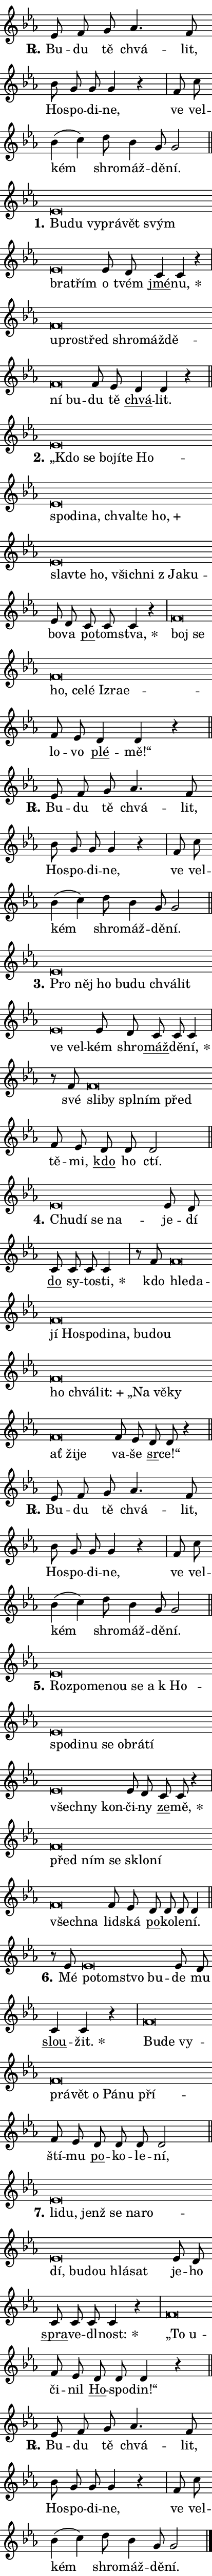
\version "2.22.1"
\header { tagline = "" }
\paper {
  indent = 0\cm
  top-margin = 0\cm
  right-margin = 0\cm
  bottom-margin = 0\cm
  left-margin = 0\cm
  paper-width = 7\cm
  page-breaking = #ly:one-page-breaking
  system-system-spacing.basic-distance = #11
  score-system-spacing.basic-distance = #11
  ragged-last = ##f
}


%% Author: Thomas Morley
%% https://lists.gnu.org/archive/html/lilypond-user/2020-05/msg00002.html
#(define (line-position grob)
"Returns position of @var[grob} in current system:
   @code{'start}, if at first time-step
   @code{'end}, if at last time-step
   @code{'middle} otherwise
"
  (let* ((col (ly:item-get-column grob))
         (ln (ly:grob-object col 'left-neighbor))
         (rn (ly:grob-object col 'right-neighbor))
         (col-to-check-left (if (ly:grob? ln) ln col))
         (col-to-check-right (if (ly:grob? rn) rn col))
         (break-dir-left
           (and
             (ly:grob-property col-to-check-left 'non-musical #f)
             (ly:item-break-dir col-to-check-left)))
         (break-dir-right
           (and
             (ly:grob-property col-to-check-right 'non-musical #f)
             (ly:item-break-dir col-to-check-right))))
        (cond ((eqv? 1 break-dir-left) 'start)
              ((eqv? -1 break-dir-right) 'end)
              (else 'middle))))

#(define (tranparent-at-line-position vctor)
  (lambda (grob)
  "Relying on @code{line-position} select the relevant enry from @var{vctor}.
Used to determine transparency,"
    (case (line-position grob)
      ((end) (not (vector-ref vctor 0)))
      ((middle) (not (vector-ref vctor 1)))
      ((start) (not (vector-ref vctor 2))))))

noteHeadBreakVisibility =
#(define-music-function (break-visibility)(vector?)
"Makes @code{NoteHead}s transparent relying on @var{break-visibility}"
#{
  \override NoteHead.transparent =
    #(tranparent-at-line-position break-visibility)
#})

#(define delete-ledgers-for-transparent-note-heads
  (lambda (grob)
    "Reads whether a @code{NoteHead} is transparent.
If so this @code{NoteHead} is removed from @code{'note-heads} from
@var{grob}, which is supposed to be @code{LedgerLineSpanner}.
As a result ledgers are not printed for this @code{NoteHead}"
    (let* ((nhds-array (ly:grob-object grob 'note-heads))
           (nhds-list
             (if (ly:grob-array? nhds-array)
                 (ly:grob-array->list nhds-array)
                 '()))
           ;; Relies on the transparent-property being done before
           ;; Staff.LedgerLineSpanner.after-line-breaking is executed.
           ;; This is fragile ...
           (to-keep
             (remove
               (lambda (nhd)
                 (ly:grob-property nhd 'transparent #f))
               nhds-list)))
      ;; TODO find a better method to iterate over grob-arrays, similiar
      ;; to filter/remove etc for lists
      ;; For now rebuilt from scratch
      (set! (ly:grob-object grob 'note-heads)  '())
      (for-each
        (lambda (nhd)
          (ly:pointer-group-interface::add-grob grob 'note-heads nhd))
        to-keep))))

hideNotes = {
  \noteHeadBreakVisibility #begin-of-line-visible
}
unHideNotes = {
  \noteHeadBreakVisibility #all-visible
}

% work-around for resetting accidentals
% https://lilypond.org/doc/v2.23/Documentation/notation/displaying-rhythms#unmetered-music
cadenzaMeasure = {
  \cadenzaOff
  \partial 1024 s1024
  \cadenzaOn
}

#(define-markup-command (accent layout props text) (markup?)
  "Underline accented syllable"
  (interpret-markup layout props
    #{\markup \override #'(offset . 4.3) \underline { #text }#}))

responsum = \markup \concat {
  "R" \hspace #-1.05 \path #0.1 #'((moveto 0 0.07) (lineto 0.9 0.8)) \hspace #0.05 "."
}

\layout {
    \context {
        \Staff
        \remove "Time_signature_engraver"
        \override LedgerLineSpanner.after-line-breaking = #delete-ledgers-for-transparent-note-heads
    }
    \context {
        \Voice {
            \override NoteHead.output-attributes = #'((class . "notehead"))
            \override Hairpin.height = #0.55
        }
    }
    \context {
        \Lyrics {
            \override StanzaNumber.output-attributes = #'((class . "stanzanumber"))
            \override LyricSpace.minimum-distance = #0.9
            \override LyricText.font-name = #"TeX Gyre Schola"
            \override LyricText.font-size = 1
            \override StanzaNumber.font-name = #"TeX Gyre Schola Bold"
            \override StanzaNumber.font-size = 1
        }
    }
}

% magnetic-lyrics.ily
%
%   written by
%     Jean Abou Samra <jean@abou-samra.fr>
%     Werner Lemberg <wl@gnu.org>
%
%   adapted by
%     Jiri Hon <jiri.hon@gmail.com>
%
% Version 2022-Apr-15

% https://www.mail-archive.com/lilypond-user@gnu.org/msg149350.html

#(define (Left_hyphen_pointer_engraver context)
   "Collect syllable-hyphen-syllable occurrences in lyrics and store
them in properties.  This engraver only looks to the left.  For
example, if the lyrics input is @code{foo -- bar}, it does the
following.

@itemize @bullet
@item
Set the @code{text} property of the @code{LyricHyphen} grob between
@q{foo} and @q{bar} to @code{foo}.

@item
Set the @code{left-hyphen} property of the @code{LyricText} grob with
text @q{foo} to the @code{LyricHyphen} grob between @q{foo} and
@q{bar}.
@end itemize

Use this auxiliary engraver in combination with the
@code{lyric-@/text::@/apply-@/magnetic-@/offset!} hook."
   (let ((hyphen #f)
         (text #f))
     (make-engraver
      (acknowledgers
       ((lyric-syllable-interface engraver grob source-engraver)
        (set! text grob)))
      (end-acknowledgers
       ((lyric-hyphen-interface engraver grob source-engraver)
        ;(when (not (grob::has-interface grob 'lyric-space-interface))
          (set! hyphen grob)));)
      ((stop-translation-timestep engraver)
       (when (and text hyphen)
         (ly:grob-set-object! text 'left-hyphen hyphen))
       (set! text #f)
       (set! hyphen #f)))))

#(define (lyric-text::apply-magnetic-offset! grob)
   "If the space between two syllables is less than the value in
property @code{LyricText@/.details@/.squash-threshold}, move the right
syllable to the left so that it gets concatenated with the left
syllable.

Use this function as a hook for
@code{LyricText@/.after-@/line-@/breaking} if the
@code{Left_@/hyphen_@/pointer_@/engraver} is active."
   (let ((hyphen (ly:grob-object grob 'left-hyphen #f)))
     (when hyphen
       (let ((left-text (ly:spanner-bound hyphen LEFT)))
         (when (grob::has-interface left-text 'lyric-syllable-interface)
           (let* ((common (ly:grob-common-refpoint grob left-text X))
                  (this-x-ext (ly:grob-extent grob common X))
                  (left-x-ext
                   (begin
                     ;; Trigger magnetism for left-text.
                     (ly:grob-property left-text 'after-line-breaking)
                     (ly:grob-extent left-text common X)))
                  ;; `delta` is the gap width between two syllables.
                  (delta (- (interval-start this-x-ext)
                            (interval-end left-x-ext)))
                  (details (ly:grob-property grob 'details))
                  (threshold (assoc-get 'squash-threshold details 0.2)))
             (when (< delta threshold)
               (let* (;; We have to manipulate the input text so that
                      ;; ligatures crossing syllable boundaries are not
                      ;; disabled.  For languages based on the Latin
                      ;; script this is essentially a beautification.
                      ;; However, for non-Western scripts it can be a
                      ;; necessity.
                      (lt (ly:grob-property left-text 'text))
                      (rt (ly:grob-property grob 'text))
                      (is-space (grob::has-interface hyphen 'lyric-space-interface))
                      (space (if is-space " " ""))
                      (space-markup (grob-interpret-markup grob " "))
                      (space-size (interval-length (ly:stencil-extent space-markup X)))
                      (extra-delta (if is-space space-size 0))
                      ;; Append new syllable.
                      (ltrt-space (if (and (string? lt) (string? rt))
                                (string-append lt space rt)
                                (make-concat-markup (list lt space rt))))
                      ;; Right-align `ltrt` to the right side.
                      (ltrt-space-markup (grob-interpret-markup
                               grob
                               (make-translate-markup
                                (cons (interval-length this-x-ext) 0)
                                (make-right-align-markup ltrt-space)))))
                 (begin
                   ;; Don't print `left-text`.
                   (ly:grob-set-property! left-text 'stencil #f)
                   ;; Set text and stencil (which holds all collected
                   ;; syllables so far) and shift it to the left.
                   (ly:grob-set-property! grob 'text ltrt-space)
                   (ly:grob-set-property! grob 'stencil ltrt-space-markup)
                   (ly:grob-translate-axis! grob (- (- delta extra-delta)) X))))))))))


#(define (lyric-hyphen::displace-bounds-first grob)
   ;; Make very sure this callback isn't triggered too early.
   (let ((left (ly:spanner-bound grob LEFT))
         (right (ly:spanner-bound grob RIGHT)))
     (ly:grob-property left 'after-line-breaking)
     (ly:grob-property right 'after-line-breaking)
     (ly:lyric-hyphen::print grob)))

squashThreshold = #0.4

\layout {
  \context {
    \Lyrics
    \consists #Left_hyphen_pointer_engraver
    \override LyricText.after-line-breaking =
      #lyric-text::apply-magnetic-offset!
    \override LyricHyphen.stencil = #lyric-hyphen::displace-bounds-first
    \override LyricText.details.squash-threshold = \squashThreshold
    \override LyricHyphen.minimum-distance = 0
    \override LyricHyphen.minimum-length = \squashThreshold
  }
}

squash = \override LyricText.details.squash-threshold = 9999
unSquash = \override LyricText.details.squash-threshold = \squashThreshold

left = \override LyricText.self-alignment-X = #LEFT
unLeft = \revert LyricText.self-alignment-X

starOffset = #(lambda (grob) 
                (let ((x_offset (ly:self-alignment-interface::aligned-on-x-parent grob)))
                  (if (= x_offset 0) 0 (+ x_offset 1.2))))

star = #(define-music-function (syllable)(string?)
"Append star separator at the end of a syllable"
#{
  \once \override LyricText.X-offset = #starOffset
  \lyricmode { \markup {
    #syllable
    \override #'((font-name . "TeX Gyre Schola Bold")) \hspace #0.2 \lower #0.65 \larger "*"
  } }
#})

starAccent = #(define-music-function (syllable)(string?)
"Append star separator at the end of a syllable and make accent"
#{
  \once \override LyricText.X-offset = #starOffset
  \lyricmode { \markup {
    \accent #syllable
    \override #'((font-name . "TeX Gyre Schola Bold")) \hspace #0.2 \lower #0.65 \larger "*"
  } }
#})

breath = #(define-music-function (syllable)(string?)
"Append breathing indicator at the end of a syllable"
#{
  \lyricmode { \markup { #syllable "+" } }
#})

optionalBreath = #(define-music-function (syllable)(string?)
"Append optional breathing indicator at the end of a syllable"
#{
  \lyricmode { \markup { #syllable "(+)" } }
#})


\score {
    <<
        \new Voice = "melody" { \cadenzaOn \key es \major \relative { es'8 f g as4. f8 \bar "" bes g g g4 r \cadenzaMeasure \bar "|" f8 c' \bar "" bes4( c) \bar "" d8 bes4 g8 g2 \cadenzaMeasure \bar "||" \break }
\relative { es'\breve*1/16 \hideNotes \breve*1/16 \bar "" \breve*1/16 \bar "" \breve*1/16 \bar "" \breve*1/16 \bar "" \breve*1/16 \bar "" \breve*1/16 \breve*1/16 \bar "" \unHideNotes es8 d \bar "" c4 c r \cadenzaMeasure \bar "|" f\breve*1/16 \hideNotes \breve*1/16 \bar "" \breve*1/16 \bar "" \breve*1/16 \bar "" \breve*1/16 \bar "" \breve*1/16 \breve*1/16 \bar "" \unHideNotes f8 es \bar "" d4 d r \cadenzaMeasure \bar "||" \break }
\relative { es'\breve*1/16 \hideNotes \breve*1/16 \bar "" \breve*1/16 \bar "" \breve*1/16 \bar "" \breve*1/16 \bar "" \breve*1/16 \bar "" \breve*1/16 \bar "" \breve*1/16 \bar "" \breve*1/16 \bar "" \breve*1/16 \bar "" \breve*1/16 \bar "" \breve*1/16 \bar "" \breve*1/16 \bar "" \breve*1/16 \bar "" \breve*1/16 \bar "" \breve*1/16 \bar "" \breve*1/16 \bar "" \breve*1/16 \breve*1/16 \bar "" \unHideNotes es8 d \bar "" c c c4 r \cadenzaMeasure \bar "|" f\breve*1/16 \hideNotes \breve*1/16 \bar "" \breve*1/16 \bar "" \breve*1/16 \bar "" \breve*1/16 \bar "" \breve*1/16 \bar "" \breve*1/16 \breve*1/16 \bar "" \unHideNotes f8 es \bar "" d4 d r \cadenzaMeasure \bar "||" \break }
\relative { es'8 f g as4. f8 \bar "" bes g g g4 r \cadenzaMeasure \bar "|" f8 c' \bar "" bes4( c) \bar "" d8 bes4 g8 g2 \cadenzaMeasure \bar "||" \break }
\relative { es'\breve*1/16 \hideNotes \breve*1/16 \bar "" \breve*1/16 \bar "" \breve*1/16 \bar "" \breve*1/16 \bar "" \breve*1/16 \bar "" \breve*1/16 \bar "" \breve*1/16 \breve*1/16 \bar "" \unHideNotes es8 d \bar "" c c c4 \cadenzaMeasure \bar "|" r8 f8 f\breve*1/16 \hideNotes \breve*1/16 \bar "" \breve*1/16 \bar "" \breve*1/16 \breve*1/16 \bar "" \unHideNotes f8 es \bar "" d8 d d2 \cadenzaMeasure \bar "||" \break }
\relative { es'\breve*1/16 \hideNotes \breve*1/16 \bar "" \breve*1/16 \breve*1/16 \bar "" \unHideNotes es8 d \bar "" c c c c4 \cadenzaMeasure \bar "|" r8 f8 f\breve*1/16 \hideNotes \breve*1/16 \bar "" \breve*1/16 \bar "" \breve*1/16 \bar "" \breve*1/16 \bar "" \breve*1/16 \bar "" \breve*1/16 \bar "" \breve*1/16 \bar "" \breve*1/16 \bar "" \breve*1/16 \bar "" \breve*1/16 \bar "" \breve*1/16 \bar "" \breve*1/16 \bar "" \breve*1/16 \bar "" \breve*1/16 \bar "" \breve*1/16 \bar "" \breve*1/16 \breve*1/16 \bar "" \unHideNotes f8 es \bar "" d8 d r4 \cadenzaMeasure \bar "||" \break }
\relative { es'8 f g as4. f8 \bar "" bes g g g4 r \cadenzaMeasure \bar "|" f8 c' \bar "" bes4( c) \bar "" d8 bes4 g8 g2 \cadenzaMeasure \bar "||" \break }
\relative { es'\breve*1/16 \hideNotes \breve*1/16 \bar "" \breve*1/16 \bar "" \breve*1/16 \bar "" \breve*1/16 \bar "" \breve*1/16 \bar "" \breve*1/16 \bar "" \breve*1/16 \bar "" \breve*1/16 \bar "" \breve*1/16 \bar "" \breve*1/16 \bar "" \breve*1/16 \bar "" \breve*1/16 \bar "" \breve*1/16 \bar "" \breve*1/16 \bar "" \breve*1/16 \breve*1/16 \bar "" \unHideNotes es8 d \bar "" c8 c r4 \cadenzaMeasure \bar "|" f\breve*1/16 \hideNotes \breve*1/16 \bar "" \breve*1/16 \bar "" \breve*1/16 \bar "" \breve*1/16 \bar "" \breve*1/16 \breve*1/16 \bar "" \unHideNotes f8 es \bar "" d d d d4 \cadenzaMeasure \bar "||" \break }
\relative { r8 es'8 es\breve*1/16 \hideNotes \breve*1/16 \bar "" \breve*1/16 \breve*1/16 \bar "" \unHideNotes es8 d \bar "" c4 c r \cadenzaMeasure \bar "|" f\breve*1/16 \hideNotes \breve*1/16 \bar "" \breve*1/16 \bar "" \breve*1/16 \bar "" \breve*1/16 \bar "" \breve*1/16 \bar "" \breve*1/16 \bar "" \breve*1/16 \breve*1/16 \bar "" \unHideNotes f8 es \bar "" d d d d2 \cadenzaMeasure \bar "||" \break }
\relative { es'\breve*1/16 \hideNotes \breve*1/16 \bar "" \breve*1/16 \bar "" \breve*1/16 \bar "" \breve*1/16 \bar "" \breve*1/16 \bar "" \breve*1/16 \bar "" \breve*1/16 \bar "" \breve*1/16 \bar "" \breve*1/16 \breve*1/16 \bar "" \unHideNotes es8 d \bar "" c c c c4 r \cadenzaMeasure \bar "|" f\breve*1/16 \hideNotes \breve*1/16 \bar "" \unHideNotes f8 es \bar "" d d d4 r \cadenzaMeasure \bar "||" \break }
\relative { es'8 f g as4. f8 \bar "" bes g g g4 r \cadenzaMeasure \bar "|" f8 c' \bar "" bes4( c) \bar "" d8 bes4 g8 g2 \cadenzaMeasure \bar "||" \break } \bar "|." }
        \new Lyrics \lyricsto "melody" { \lyricmode { \set stanza = \responsum
Bu -- du tě chvá -- lit, Ho -- spo -- di -- ne, ve vel -- kém shro -- máž -- dě -- ní.
\set stanza = "1."
\left Bu -- \squash du vy -- prá -- vět svým bra -- třím \unLeft \unSquash o tvém \markup \accent jmé -- \star nu, \left upro -- \squash střed shro -- máž -- dě -- ní bu -- \unLeft \unSquash du tě \markup \accent chvá -- lit.
\set stanza = "2."
\left „Kdo \squash se bo -- jí -- te Ho -- spo -- di -- na, chval -- te \breath "ho," sla -- vte ho, všich -- ni "z Ja" -- ku -- \unLeft \unSquash bo -- va \markup \accent po -- tom -- \star stva, \left boj \squash se ho, ce -- lé Iz -- ra -- e -- \unLeft \unSquash lo -- vo \markup \accent plé -- mě!“
\set stanza = \responsum
Bu -- du tě chvá -- lit, Ho -- spo -- di -- ne, ve vel -- kém shro -- máž -- dě -- ní.
\set stanza = "3."
\left Pro \squash něj ho bu -- du chvá -- lit ve vel -- \unLeft \unSquash kém shro -- \markup \accent máž -- dě -- \star ní, své \left sli -- \squash by spl -- ním před \unLeft \unSquash tě -- mi, \markup \accent kdo ho ctí.
\set stanza = "4."
\left Chu -- \squash dí se na -- \unLeft \unSquash je -- dí \markup \accent do sy -- to -- \star sti, kdo \left hle -- \squash da -- jí Ho -- spo -- di -- na, bu -- dou ho chvá -- \breath "lit:" „Na vě -- ky ať ži -- je \unLeft \unSquash va -- še \markup \accent sr -- ce!“
\set stanza = \responsum
Bu -- du tě chvá -- lit, Ho -- spo -- di -- ne, ve vel -- kém shro -- máž -- dě -- ní.
\set stanza = "5."
\left Roz -- \squash po -- me -- nou se a "k Ho" -- spo -- di -- nu se ob -- rá -- tí všech -- ny kon -- \unLeft \unSquash či -- ny \markup \accent ze -- \star mě, \left před \squash ním se sklo -- ní všech -- na \unLeft \unSquash lid -- ská \markup \accent po -- ko -- le -- ní.
\set stanza = "6."
Mé \left po -- \squash tom -- stvo bu -- \unLeft \unSquash de mu \markup \accent slou -- \star žit. \left Bu -- \squash de vy -- prá -- vět o Pá -- nu pří -- \unLeft \unSquash ští -- mu \markup \accent po -- ko -- le -- ní,
\set stanza = "7."
\left li -- \squash du, jenž se na -- ro -- dí, bu -- dou hlá -- sat \unLeft \unSquash je -- ho \markup \accent spra -- ve -- dl -- \star nost: \left „To \squash u -- \unLeft \unSquash či -- nil \markup \accent Ho -- spo -- din!“
\set stanza = \responsum
Bu -- du tě chvá -- lit, Ho -- spo -- di -- ne, ve vel -- kém shro -- máž -- dě -- ní. } }
    >>
    \layout {}
}
